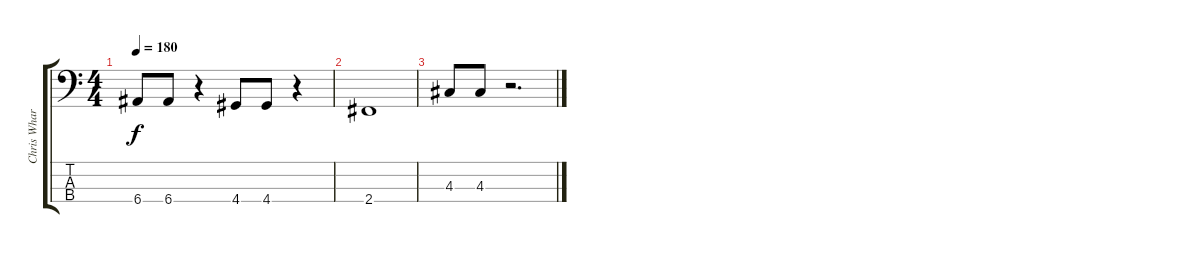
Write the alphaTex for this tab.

\track ("Chris Wharton" "Chris Whar") {instrument electricbasspick}
\staff {score tabs}
\tuning (G2 D2 A1 E1) {hide}
\ts (4 4)
\tempo 180
\clef f4
\ks c
6.4.8{dy f} 6.4.8 r.4 4.4.8 4.4.8 r.4 |
2.4.1 |
4.3.8 4.3.8 r.2{d}
